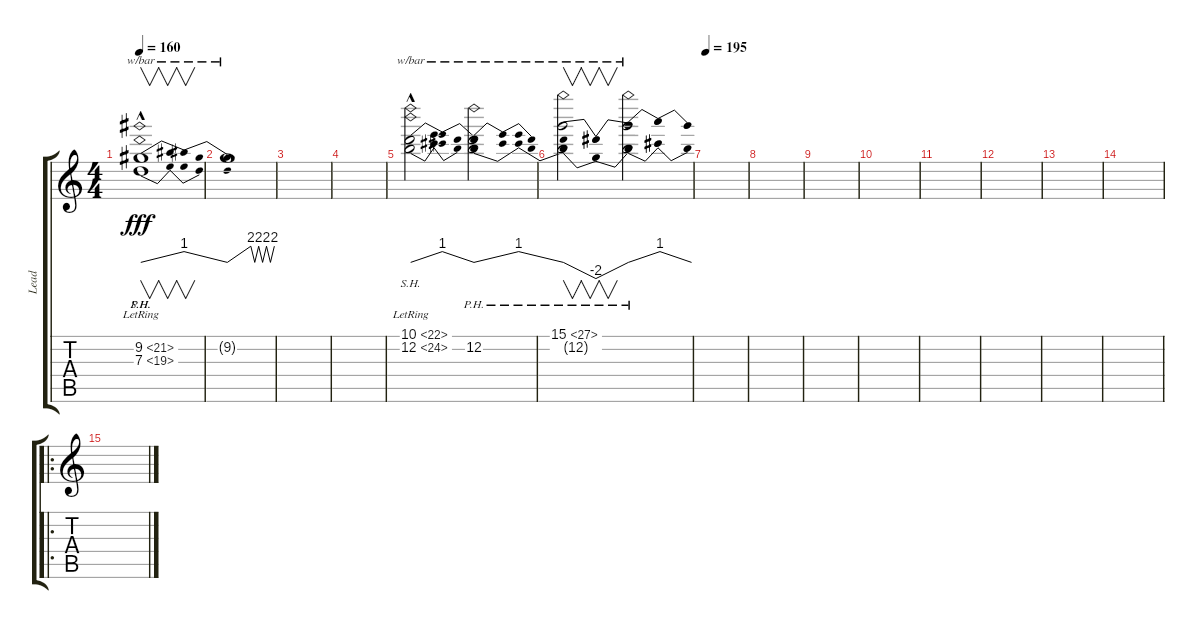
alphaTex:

\track ("Lead" "Lead") {instrument distortionguitar bank 1}
\staff {score tabs}
\tuning (E4 B3 G3 D3 A2 E2) {hide}
\ts (4 4)
\tempo 160
\clef g2
\ks c
(9.2{sh 12 hac lr} 7.3{ph 12}).1{v tbe (dip default 0 0 30 4 60 0) dy fff} |
9.2{t}.1{tbe (custom default 0 0 30 8 35 0 40 8 45 0 50 8 55 0 60 8)} |
|
|
(10.1{sh 12} 12.2{sh 12 hac lr}).2{tbe (dip default 0 0 30 4 60 0)} (10.1{ph 12 t} 12.2).2{tbe (dip default 0 0 30 4 60 0)} |
(15.1{ph 12} 12.2{t}).2{v tbe (dip default 0 0 30 -8 60 0)} (15.1{ph 12 t} 12.2{t}).2{tbe (dip default 0 0 15 4 60 0)} |
\tempo 195
|
|
|
|
|
|
|
|
\ro
